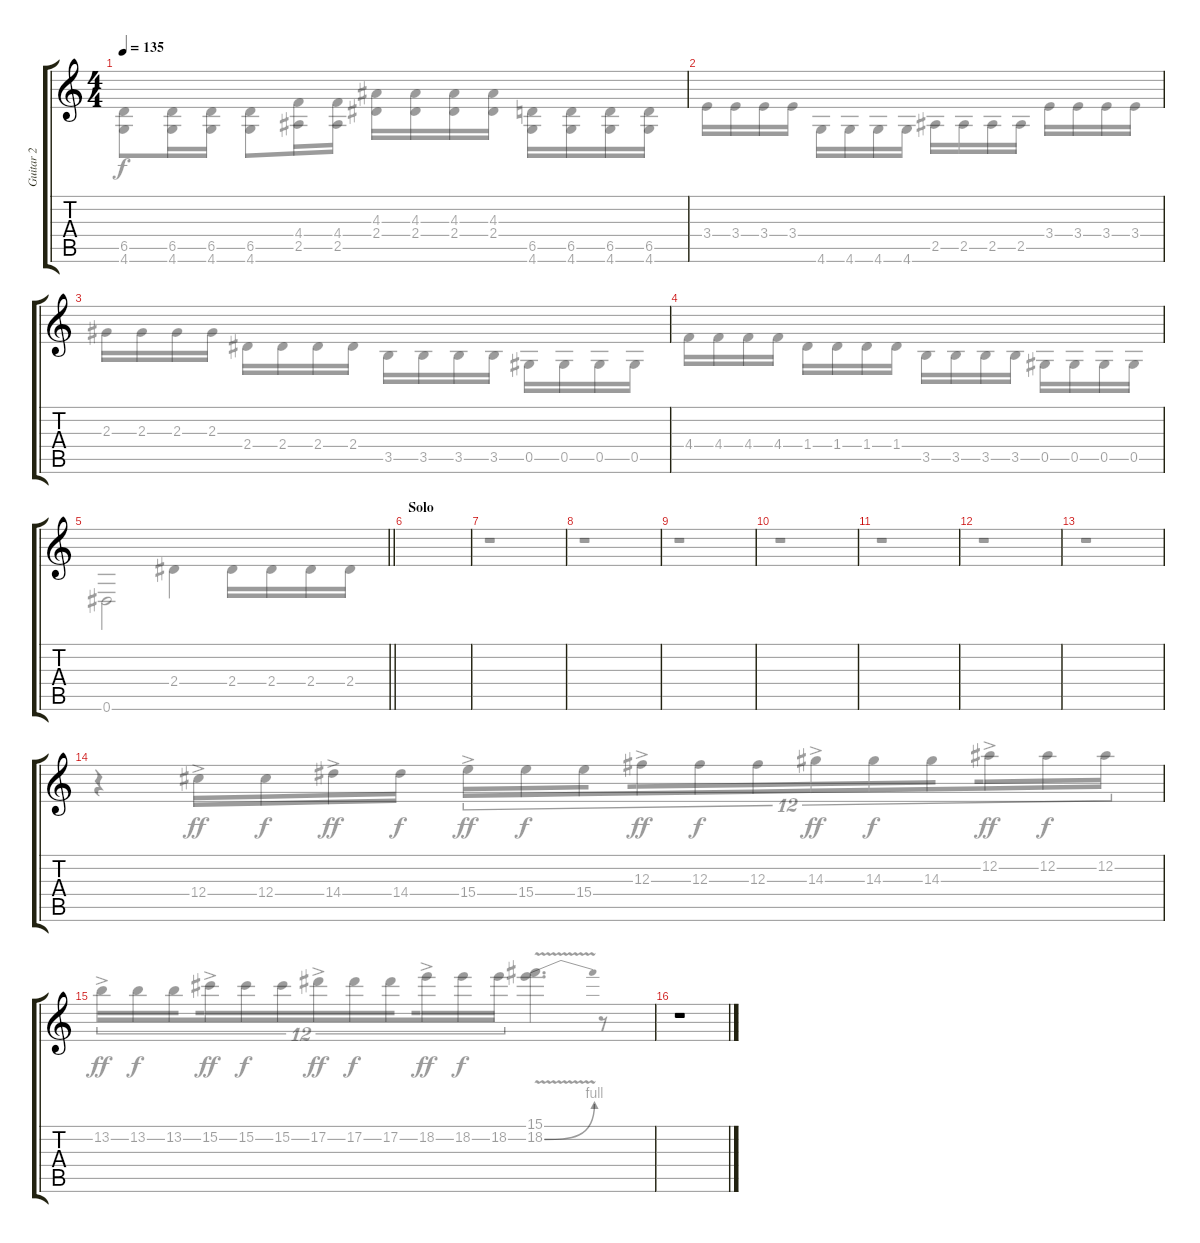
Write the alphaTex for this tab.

\track ("Guitar 2" "Guitar 2") {instrument distortionguitar}
\staff {score tabs}
\tuning (Eb4 Bb3 Gb3 Db3 Ab2 Eb2) {hide}
\voice
\ts (4 4)
\tempo 135
\clef g2
\ks c
|
|
|
|
\barLineRight lightlight
|
\section ("" "Solo")
|
|
|
|
|
|
|
|
|
|
r.1
\voice
\clef g2
\ottava regular
\simile none
\ks c
(6.5 4.6).8{dy f} (6.5 4.6).16 (6.5 4.6).16 (6.5 4.6).8 (4.4 2.5).16 (4.4 2.5).16 (4.3 2.4).16 (4.3 2.4).16 (4.3 2.4).16 (4.3 2.4).16 (6.5 4.6).16 (6.5 4.6).16 (6.5 4.6).16 (6.5 4.6).16 |
3.4.16 3.4.16 3.4.16 3.4.16 4.6.16 4.6.16 4.6.16 4.6.16 2.5.16 2.5.16 2.5.16 2.5.16 3.4.16 3.4.16 3.4.16 3.4.16 |
2.3.16 2.3.16 2.3.16 2.3.16 2.4.16 2.4.16 2.4.16 2.4.16 3.5.16 3.5.16 3.5.16 3.5.16 0.5.16 0.5.16 0.5.16 0.5.16 |
4.4.16 4.4.16 4.4.16 4.4.16 1.4.16 1.4.16 1.4.16 1.4.16 3.5.16 3.5.16 3.5.16 3.5.16 0.5.16 0.5.16 0.5.16 0.5.16 |
\barLineRight lightlight
0.6.2 2.4.4 2.4.16 2.4.16 2.4.16 2.4.16 |
|
r.1 |
r.1 |
r.1 |
r.1 |
r.1 |
r.1 |
r.1 |
r.4 12.4{ac}.16{dy ff} 12.4.16{dy f} 14.4{ac}.16{dy ff} 14.4.16{dy f} 15.4{ac}.16{tu (12 8) dy ff} 15.4.16{tu (12 8) dy f} 15.4.16{tu (12 8) beam splitsecondary} 12.3{ac}.16{tu (12 8) dy ff} 12.3.16{tu (12 8) dy f} 12.3.16{tu (12 8)} 14.3{ac}.16{tu (12 8) dy ff} 14.3.16{tu (12 8) dy f} 14.3.16{tu (12 8) beam splitsecondary} 12.2{ac}.16{tu (12 8) dy ff} 12.2.16{tu (12 8) dy f} 12.2.16{tu (12 8)} |
13.2{ac}.16{tu (12 8) dy ff} 13.2.16{tu (12 8) dy f} 13.2.16{tu (12 8) beam splitsecondary} 15.2{ac}.16{tu (12 8) dy ff} 15.2.16{tu (12 8) dy f} 15.2.16{tu (12 8)} 17.2{ac}.16{tu (12 8) dy ff} 17.2.16{tu (12 8) dy f} 17.2.16{tu (12 8) beam splitsecondary} 18.2{ac}.16{tu (12 8) dy ff} 18.2.16{tu (12 8) dy f} 18.2.16{tu (12 8)} (15.1 18.2{be (bend 0 0 60 4) v}).4{d} r.8 |
